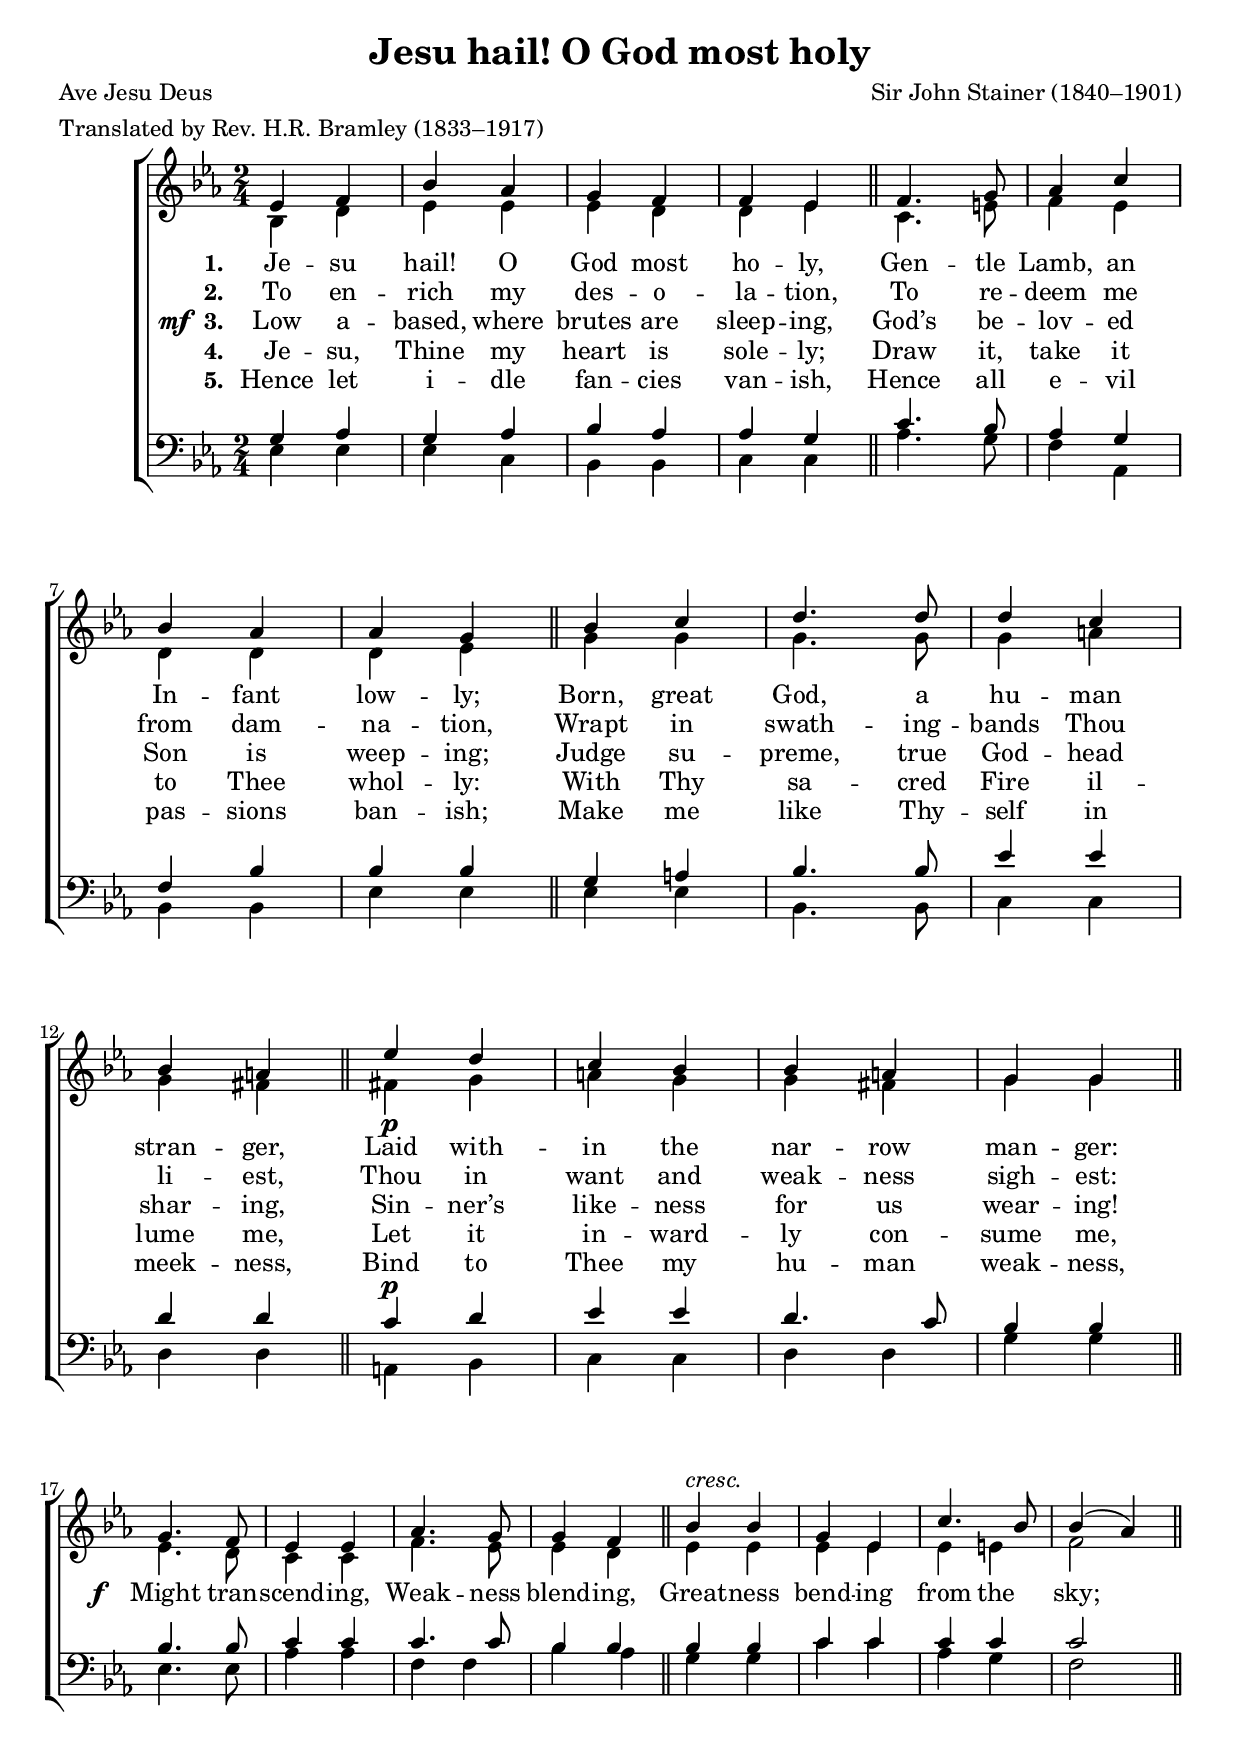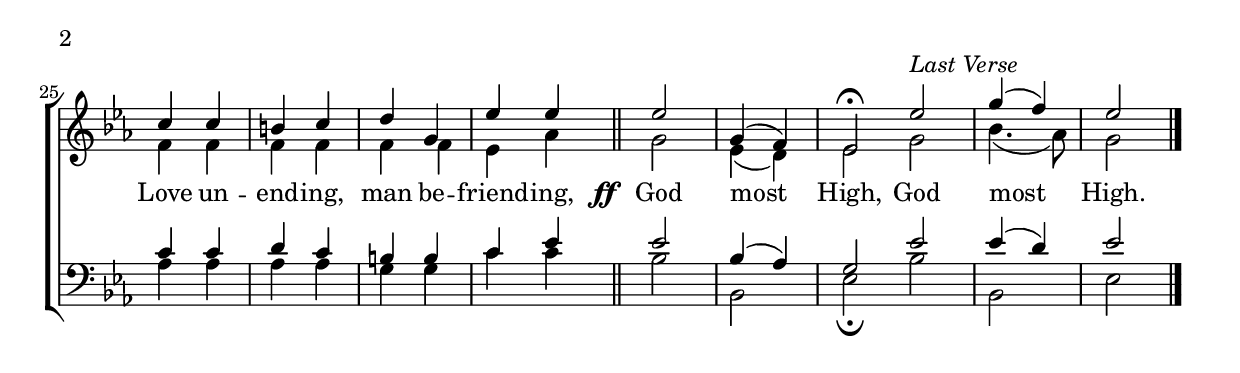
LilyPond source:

\version "2.14.2"
\include "util.ly"
\header {
  title = "Jesu hail! O God most holy"
  poet = "Ave Jesu Deus"
  meter = "Translated by Rev. H.R. Bramley (1833–1917)"
  composer = "Sir John Stainer (1840–1901)"
  %tagline = \markup { "from" \italic {Christmas Carols, New and Old}}
}

global = {
  \key ees \major
  \time 2/4
  %\override DynamicLineSpanner #'staff-padding = #0.0
  %\override DynamicLineSpanner #'Y-extent = #'(1 . 1)
  %\override DynamicText #'X-offset = #-4
}

sopMusic = \relative c' {
  ees4 f |
  bes aes |
  g f |
  f ees \bar "||"
  f4. g8 |
  aes4 c |
  
  bes aes |
  aes g \bar "||"
  bes c |
  d4. d8 |
  d4 c |
  bes a \bar "||"
  ees'_\p d |
  
  c bes |
  bes a |
  g g \bar "||" \break
  g4. f8 |
  ees4 ees |
  aes4. g8 |
  g4 f \bar "||"
  
  bes4^\markup\italic"cresc." bes |
  g ees |
  c'4. bes8 |
  bes4( aes) \bar "||"
  c4 c |
  b c |
  d g, |
  
  ees' ees \bar "||"
  ees2 |
  g,4( f) |
  ees2\fermata \bar ":|"
  ees'^\markup\italic{ "Last Verse"} |
  g4( f) |
  ees2 \bar "|."
}
sopWords = \lyricmode {
  
}

altoMusic = \relative c' {
  bes4 d |
  ees ees |
  ees d |
  d ees \bar "||"
  c4. e8 |
  f4 ees |
  
  d d |
  d ees \bar "||"
  g g |
  g4. g8 |
  g4 a |
  g fis \bar "||"
  fis! g |
  
  a g |
  g fis |
  g g \bar "||"
  ees4. d8 |
  c4 c |
  f4. ees8 |
  ees4 d |
  
  ees ees |
  ees ees |
  ees e |
  f2 \bar "||"
  f4 f |
  f f |
  f f |
  
  ees aes \bar "||"
  g2 |
  ees4( d) |
  ees2 |
  g2 |
  bes4.( aes8) |
  g2 \bar "|."
}
altoWords = {
  \dropLyricsV
  \lyricmode {
    \set stanza = #"1. "
    Je -- su hail! O God most ho -- ly,
    Gen -- tle Lamb, an In -- fant low -- ly;
    Born, great God, a hu -- man stran -- ger,
    Laid with -- in the nar -- row man -- ger:
  }
  \set stanza = \markup\dynamic"f  "
  \lyricmode{
    \set associatedVoice = "tenors"
    Might tran -- scend -- ing, Weak -- ness blend -- ing,
    Great -- ness bend -- ing from the sky;
    Love un -- end -- ing, man be -- friend -- ing,
  }
  \set stanza = \markup\dynamic"  ff "
  \lyricmode{
    God most High,
    God most High.
  }
}
altoWordsII = \lyricmode {
  \dropLyricsV
%\markup\italic
  \set stanza = #"2. "
  To en -- rich my des -- o -- la -- tion,
  To re -- deem me from dam -- na -- tion,
  Wrapt in swath -- ing -- bands Thou li -- est,
  Thou in want and weak -- ness sigh -- est:
}
altoWordsIII = {
  \dropLyricsV
  \set stanza = \markup{\dynamic"mf " "3. "}
  \lyricmode {
    Low a -- based, where brutes are sleep -- ing,
    God’s be -- lov -- ed Son is weep -- ing;
    Judge su -- preme, true God -- head shar -- ing,
    Sin -- ner’s like -- ness for us wear -- ing!
  }
}
altoWordsIV = \lyricmode {
  \dropLyricsV
  \set stanza = #"4. "
  Je -- su, Thine my heart is sole -- ly;
  Draw it, take it to Thee whol -- ly:
  With Thy sa -- cred Fire il -- lume me,
  Let it in -- ward -- ly con -- sume me,
}
altoWordsV = \lyricmode {
  \dropLyricsV
  \set stanza = #"5. "
  Hence let i -- dle fan -- cies van -- ish,
  Hence all e -- vil pas -- sions ban -- ish;
  Make me like Thy -- self in meek -- ness,
  Bind to Thee my hu -- man weak -- ness,
}
altoWordsVI = \lyricmode {
  \set stanza = #"6. "
  \set ignoreMelismata = ##t
}
tenorMusic = \relative c' {
  g4 aes |
  g aes |
  bes aes |
  aes g \bar "||"
  c4. bes8 |
  aes4 g |
  
  f bes |
  bes bes \bar "||"
  g a |
  bes4. bes8 |
  ees4 ees |
  d d \bar "||"
  c^\p d |
  
  ees4 ees |
  d4. c8 |
  bes4 bes \bar "||"
  bes4. bes8 |
  c4 c |
  c4. c8 |
  bes4 bes \bar "||"
  
  bes bes |
  c c |
  c c |
  c2 \bar "||"
  c4 c |
  d c |
  b b |
  
  c ees \bar "||"
  ees2 |
  bes4( aes) |
  g2 |
  
  ees' |
  ees4( d) |
  ees2 \bar "|."
  
}
tenorWords = \lyricmode {

}

bassMusic = \relative c {
  ees4 ees |
  ees c |
  bes bes |
  c c \bar "||"
  aes'4. g8 |
  f4 aes, |
  
  bes4 bes |
  ees ees \bar "||"
  ees ees |
  bes4. bes8 |
  c4 c |
  d d \bar "||"
  a bes |
  
  c c |
  d d |
  g g \bar "||"
  ees4. ees8 |
  aes4 aes |
  f f |
  bes aes \bar "||"
  
  g g |
  c c |
  aes g |
  f2 \bar "||"
  aes4 aes |
  aes aes |
  g g |
  
  c c \bar "||"
  bes2 |
  bes, |
  ees\fermata |
  bes' |
  bes, |
  ees \bar "|."
}
bassWords = \lyricmode {

}

pianoRH = \relative c' {
  
}
pianoLH = \relative c' {
  
}

\score {
  <<
   \new ChoirStaff <<
%    \new Lyrics = sopranos \with { \override VerticalAxisGroup #'nonstaff-relatedstaff-spacing = #'((basic-distance . 1)) }
    \new Staff = women <<
      \new Voice = "sopranos" { \voiceOne << \global \sopMusic >> }
      \new Voice = "altos" { \voiceTwo << \global \altoMusic >> }
    >>
   \new Staff = men <<
      \clef bass
      \new Voice = "tenors" { \voiceOne << \global \tenorMusic >> }
      \new Voice = "basses" { \voiceTwo << \global \bassMusic >> }
    >>
    \new Lyrics \with { alignAboveContext = #"women" \override VerticalAxisGroup #'nonstaff-relatedstaff-spacing = #'((basic-distance . 1))} \lyricsto "sopranos" \sopWords
     \new Lyrics = "altosVI"  \with { alignBelowContext = #"women" \override VerticalAxisGroup #'nonstaff-relatedstaff-spacing = #'((basic-distance . 1))} \lyricsto "altos" \altoWordsVI
    \new Lyrics = "altosV"  \with { alignBelowContext = #"women" \override VerticalAxisGroup #'nonstaff-relatedstaff-spacing = #'((basic-distance . 1))} \lyricsto "altos" \altoWordsV
    \new Lyrics = "altosIV"  \with { alignBelowContext = #"women" \override VerticalAxisGroup #'nonstaff-relatedstaff-spacing = #'((basic-distance . 1))} \lyricsto "altos" \altoWordsIV
    \new Lyrics = "altosIII"  \with { alignBelowContext = #"women" \override VerticalAxisGroup #'nonstaff-relatedstaff-spacing = #'((basic-distance . 1))} \lyricsto "altos" \altoWordsIII
    \new Lyrics = "altosII"  \with { alignBelowContext = #"women" \override VerticalAxisGroup #'nonstaff-relatedstaff-spacing = #'((basic-distance . 1))} \lyricsto "altos" \altoWordsII
    \new Lyrics = "altos"  \with { alignBelowContext = #"women" \override VerticalAxisGroup #'nonstaff-relatedstaff-spacing = #'((basic-distance . 1)) } \lyricsto "altos" \altoWords
    \new Lyrics \with { alignAboveContext = #"men" \override VerticalAxisGroup #'nonstaff-relatedstaff-spacing = #'((basic-distance . 1)) } \lyricsto "tenors" \tenorWords
    \new Lyrics \with { alignBelowContext = #"men" \override VerticalAxisGroup #'nonstaff-relatedstaff-spacing = #'((basic-distance . 1)) } \lyricsto "basses" \bassWords
  >>
%    \new PianoStaff << \new Staff { \new Voice { \pianoRH } } \new Staff { \clef "bass" \pianoLH } >>
  >>
  \layout { }
  \midi {
    \tempo 4 = 90
    \set Staff.midiInstrument = "flute"
  
    \context {
      \Voice
      \remove "Dynamic_performer"
    }
  }
}
